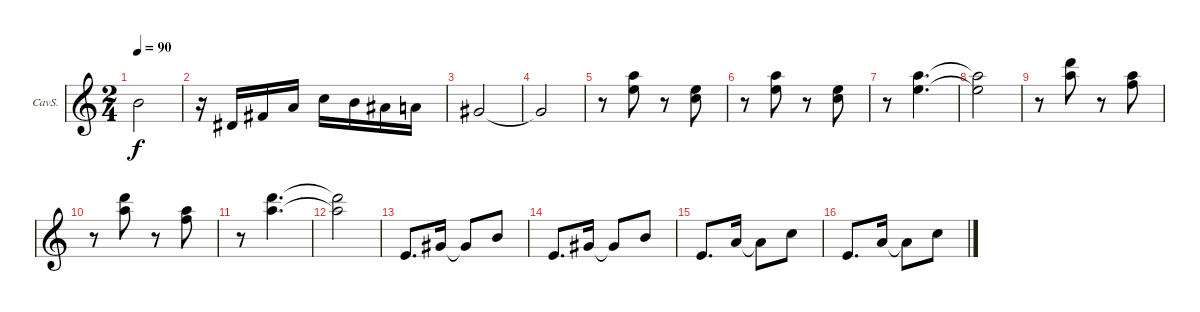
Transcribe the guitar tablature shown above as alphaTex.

\defaultSystemsLayout 4
\bracketExtendMode groupsimilarinstruments
\firstSystemTrackNameOrientation horizontal
\otherSystemsTrackNameOrientation horizontal
\track ("Cav. Solo" "CavS.") {instrument shamisen}
\staff {score}
\tuning (D5 B4 G4 D4)
\ts (2 4)
\tempo 90
\clef g2
\scale
1.07945
\ks aminor
0.2.2{dy f} |
\scale
0.973518 r.16 1.4.16 4.4.16 2.3.16 1.2.16 0.2.16 3.3.16 2.3.16 |
\scale
0.973518 1.3.2 |
\scale
0.973518 1.3{t}.2 |
\scale
1.07945 r.8 (7.1 5.2).8 r.8 (2.1 1.2).8 |
\scale
0.973518 r.8 (7.1 5.2).8 r.8 (2.1 1.2).8 |
\scale
0.973518 r.8 (7.1 5.2).4{d} |
\scale
0.973518 (7.1{t} 5.2{t}).2 |
\scale
1.07945 r.8 (12.1 10.2).8 r.8 (7.1 6.2).8 |
\scale
0.973518 r.8 (12.1 10.2).8 r.8 (7.1 6.2).8 |
\scale
0.973518 r.8 (12.1 10.2).4{d} |
\scale
0.973518 (10.2{t} 12.1{t}).2 |
\scale
1.07945 2.4.8{d} 1.3.16 1.3{t}.8 0.2.8 |
\scale
0.973518 2.4.8{d} 1.3.16 1.3{t}.8 0.2.8 |
\scale
0.973518 2.4.8{d} 2.3.16 2.3{t}.8 1.2.8 |
\scale
0.973518 2.4.8{d} 2.3.16 2.3{t}.8 1.2.8
